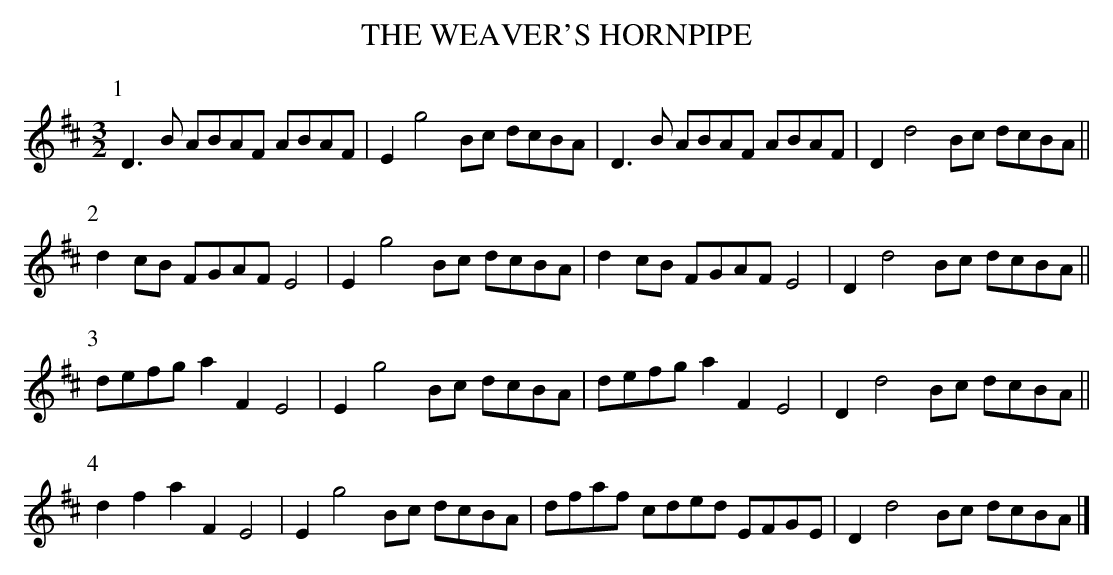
X:1
T:THE WEAVER'S HORNPIPE
M:3/2
L:1/8
K:D
P:1
D3 B  ABAF  ABAF| E2 g4 Bc dcBA |D3 B  ABAF  ABAF| D2 d4 Bc dcBA ||
P:2
d2 cB FGAF  E4  | E2 g4 Bc dcBA |d2 cB FGAF  E4  | D2 d4 Bc dcBA ||
P:3
defg  a2 F2 E4  | E2 g4 Bc dcBA |defg  a2 F2 E4  | D2 d4 Bc dcBA ||
P:4
d2 f2 a2 F2 E4  | E2 g4 Bc dcBA |dfaf  cded  EFGE| D2 d4 Bc dcBA |]
